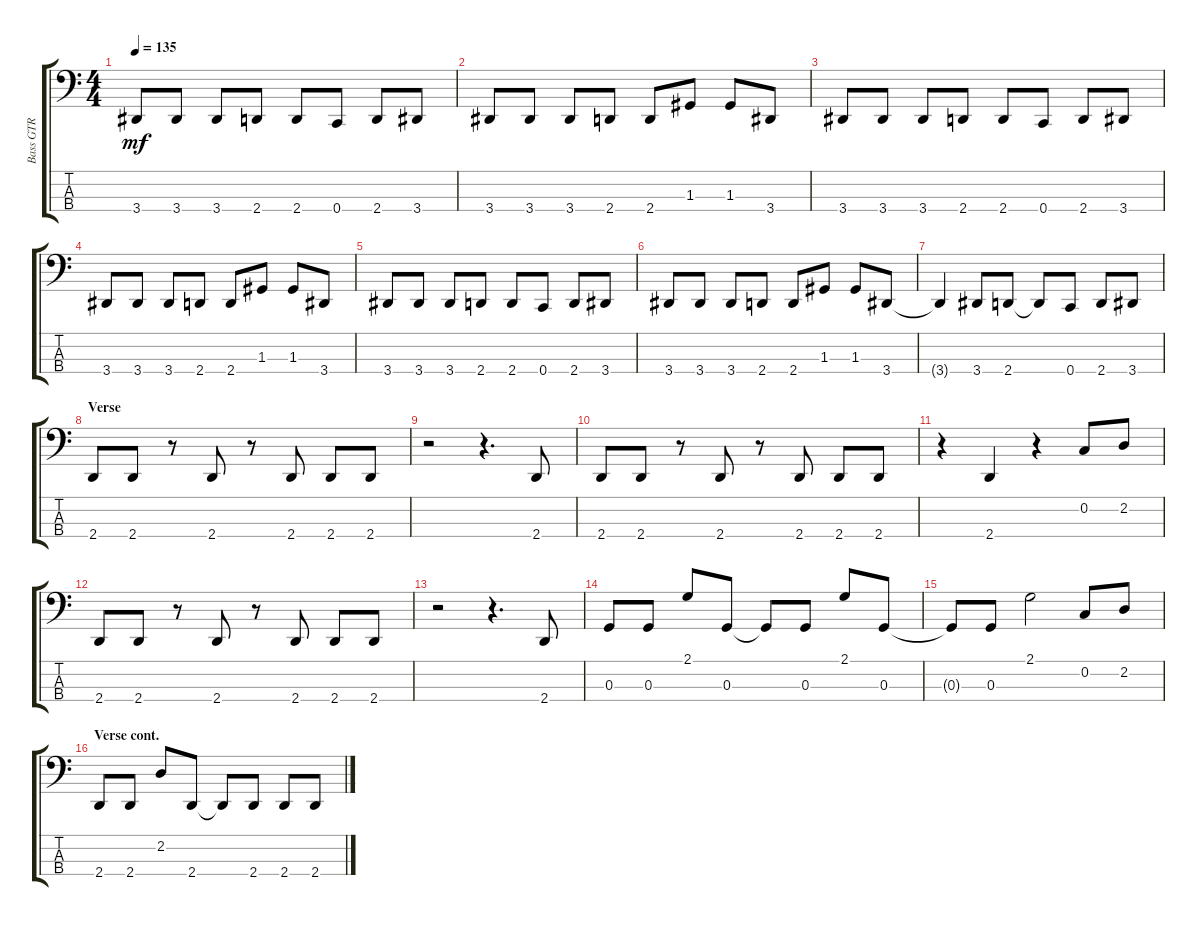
\track ("Bass GTR" "Bass GTR") {instrument electricbassfinger}
\staff {score tabs}
\tuning (F2 C2 G1 C1) {hide}
\ts (4 4)
\tempo 135
\clef f4
\ks aminor
3.4.8{dy mf} 3.4.8 3.4.8 2.4.8 2.4.8 0.4.8 2.4.8 3.4.8 |
3.4.8 3.4.8 3.4.8 2.4.8 2.4.8 1.3.8 1.3.8 3.4.8 |
3.4.8 3.4.8 3.4.8 2.4.8 2.4.8 0.4.8 2.4.8 3.4.8 |
3.4.8 3.4.8 3.4.8 2.4.8 2.4.8 1.3.8 1.3.8 3.4.8 |
3.4.8 3.4.8 3.4.8 2.4.8 2.4.8 0.4.8 2.4.8 3.4.8 |
3.4.8 3.4.8 3.4.8 2.4.8 2.4.8 1.3.8 1.3.8 3.4.8 |
3.4{t}.4 3.4.8 2.4.8 2.4{t}.8 0.4.8 2.4.8 3.4.8 |
\section ("" "Verse")
2.4.8 2.4.8 r.8 2.4.8 r.8 2.4.8 2.4.8 2.4.8 |
r.2 r.4{d} 2.4.8 |
2.4.8 2.4.8 r.8 2.4.8 r.8 2.4.8 2.4.8 2.4.8 |
r.4 2.4.4 r.4 0.2.8 2.2.8 |
2.4.8 2.4.8 r.8 2.4.8 r.8 2.4.8 2.4.8 2.4.8 |
r.2 r.4{d} 2.4.8 |
0.3.8 0.3.8 2.1.8 0.3.8 0.3{t}.8 0.3.8 2.1.8 0.3.8 |
0.3{t}.8 0.3.8 2.1.2 0.2.8 2.2.8 |
\section ("" "Verse cont.")
2.4.8 2.4.8 2.2.8 2.4.8 2.4{t}.8 2.4.8 2.4.8 2.4.8
